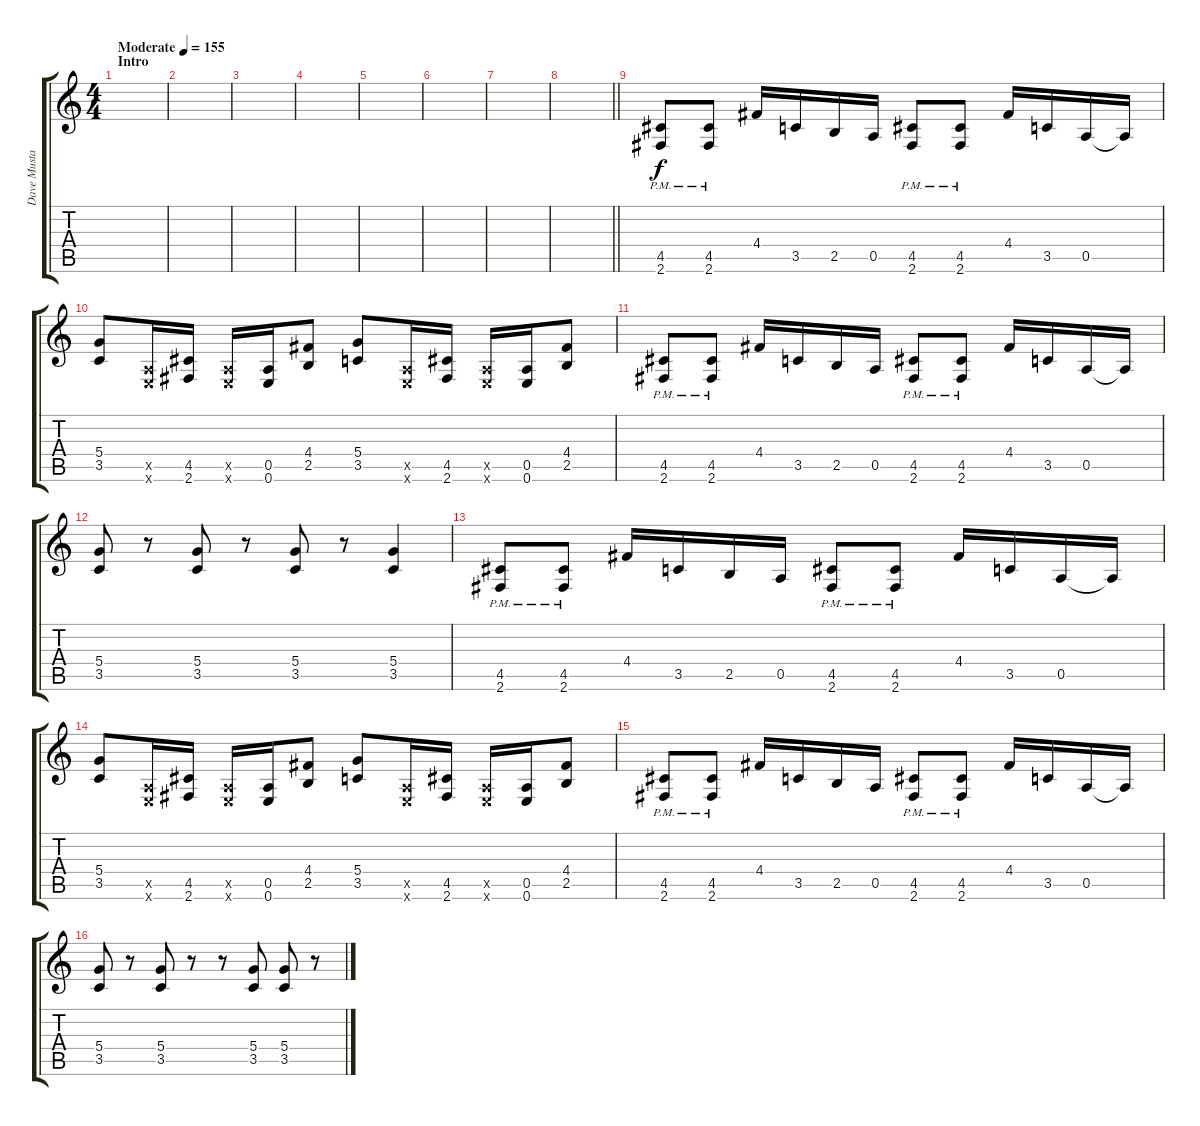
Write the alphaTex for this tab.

\track ("Dave Mustaine" "Dave Musta") {instrument distortionguitar}
\staff {score tabs}
\tuning (E4 B3 G3 D3 A2 E2) {hide}
\ts (4 4)
\section ("" "Intro")
\tempo (155 "Moderate")
\clef g2
\ks c
|
|
|
|
|
|
|
\barLineRight lightlight
|
\section ("" "")
(4.5{pm} 2.6{pm}).8 (4.5{pm} 2.6{pm}).8 4.4.16 3.5.16 2.5.16 0.5.16 (4.5{pm} 2.6{pm}).8 (4.5{pm} 2.6{pm}).8 4.4.16 3.5.16 0.5.16 0.5{t}.16 |
(5.4 3.5).8 (0.5{x} 0.6{x}).16 (4.5 2.6).16 (0.5{x} 0.6{x}).16 (0.5 0.6).16 (4.4 2.5).8 (5.4 3.5).8 (0.5{x} 0.6{x}).16 (4.5 2.6).16 (0.5{x} 0.6{x}).16 (0.5 0.6).16 (4.4 2.5).8 |
(4.5{pm} 2.6{pm}).8 (4.5{pm} 2.6{pm}).8 4.4.16 3.5.16 2.5.16 0.5.16 (4.5{pm} 2.6{pm}).8 (4.5{pm} 2.6{pm}).8 4.4.16 3.5.16 0.5.16 0.5{t}.16 |
(5.4 3.5).8 r.8 (5.4 3.5).8 r.8 (5.4 3.5).8 r.8 (5.4 3.5).4 |
(4.5{pm} 2.6{pm}).8 (4.5{pm} 2.6{pm}).8 4.4.16 3.5.16 2.5.16 0.5.16 (4.5{pm} 2.6{pm}).8 (4.5{pm} 2.6{pm}).8 4.4.16 3.5.16 0.5.16 0.5{t}.16 |
(5.4 3.5).8 (0.5{x} 0.6{x}).16 (4.5 2.6).16 (0.5{x} 0.6{x}).16 (0.5 0.6).16 (4.4 2.5).8 (5.4 3.5).8 (0.5{x} 0.6{x}).16 (4.5 2.6).16 (0.5{x} 0.6{x}).16 (0.5 0.6).16 (4.4 2.5).8 |
(4.5{pm} 2.6{pm}).8 (4.5{pm} 2.6{pm}).8 4.4.16 3.5.16 2.5.16 0.5.16 (4.5{pm} 2.6{pm}).8 (4.5{pm} 2.6{pm}).8 4.4.16 3.5.16 0.5.16 0.5{t}.16 |
(5.4 3.5).8 r.8 (5.4 3.5).8 r.8 r.8 (5.4 3.5).8 (5.4 3.5).8 r.8
